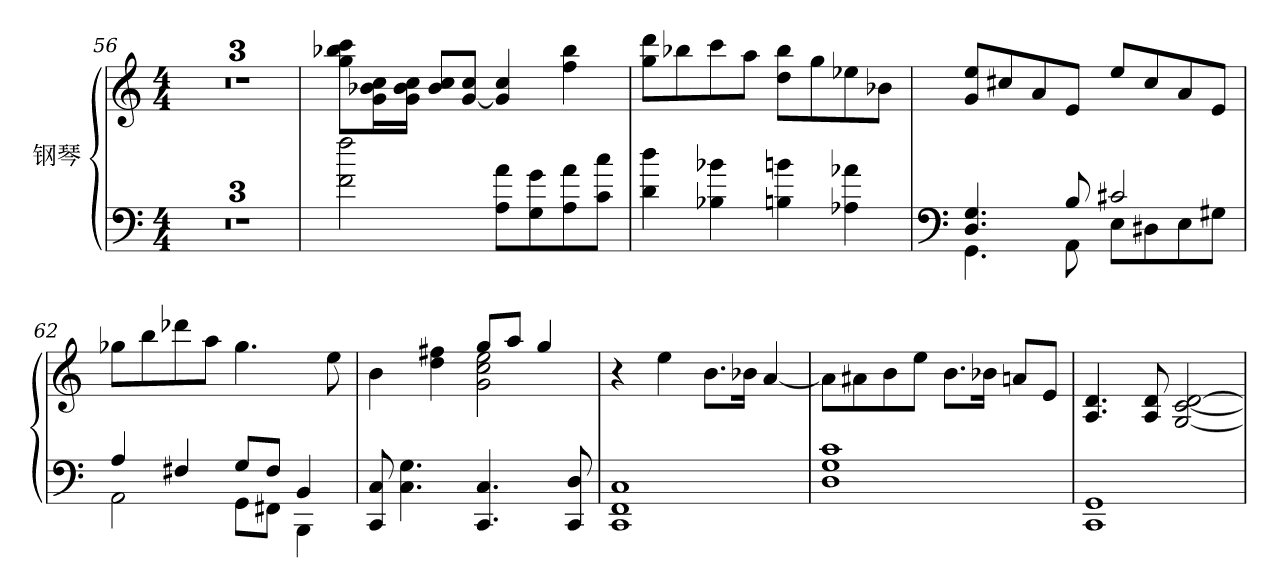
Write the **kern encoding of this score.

**kern	**kern
*part1	*part1
*staff2	*staff1
*I"钢琴	*
*clefF4	*clefG2
*k[]	*k[]
*M4/4	*M4/4
=56	=56
1r	1r
=57	=57
1r	1r
=58	=58
1r	1r
=59	=59
2f\ 2ff\	8gg\ 8bb-X\ 8ccc\L
.	16g\ 16b-X\ 16cc\L
.	16g\ 16b-\ 16cc\JJ
.	8b-/ 8cc/L
.	[8g/ 8cc/J
8A\ 8a\L	4g/] 4cc/
8G\ 8g\	.
8A\ 8a\	4ff\ 4bb-\
8c\ 8cc\J	.
=60	=60
4d\ 4dd\	8gg\ 8ddd\L
.	8bb-X\
4B-X\ 4b-X\	8ccc\
.	8aa\J
4Bn\ 4bn\	8dd\ 8bb-\L
.	8gg\
4A-X\ 4a-X\	8ee-X\
.	8b-X\J
=61	=61
*clefF4	*
*^	*
4.D/ 4.G/	4.GG\	8g/ 8ee/L
.	.	8cc#X/
.	.	8a/
8B/	8AA\	8e/J
2c#X/	8E\L	8ee/L
.	8D#X\	8cc#/
.	8E\	8a/
.	8G#X\J	8e/J
=62	=62	=62
4A/	2AA\	8gg-X\L
.	.	8bb\
4F#X/	.	8ddd-X\
.	.	8aa\J
8G/L	8GG\L	4.gg-\
8F#/J	8FF#X\J	.
4BB/	4BBB\	.
.	.	8ee\
*v	*v	*
=63	=63
*	*^
8CC/ 8C/	4b\	2ryy
4.C\ 4.G\	.	.
.	4dd\ 4ff#X\	.
4.CC/ 4.C/	8gg/L	2g\ 2cc\ 2ee\
.	8aa/J	.
.	4gg/	.
8CC/ 8D/	.	.
*	*v	*v
=64	=64
1CC 1FF 1C	4r
.	4ee\
.	8.b\L
.	16b-X\Jk
.	[4a/
=65	=65
1D 1G 1c	8a\L]
.	8a#X\
.	8b\
.	8ee\J
.	8.b\L
.	16b-X\Jk
.	8an/L
.	8e/J
=66	=66
1CC 1GG	4.A/ 4.d/
.	8A/ 8d/
.	[2G/ [2c/ [2d/
=	=
*-	*-
